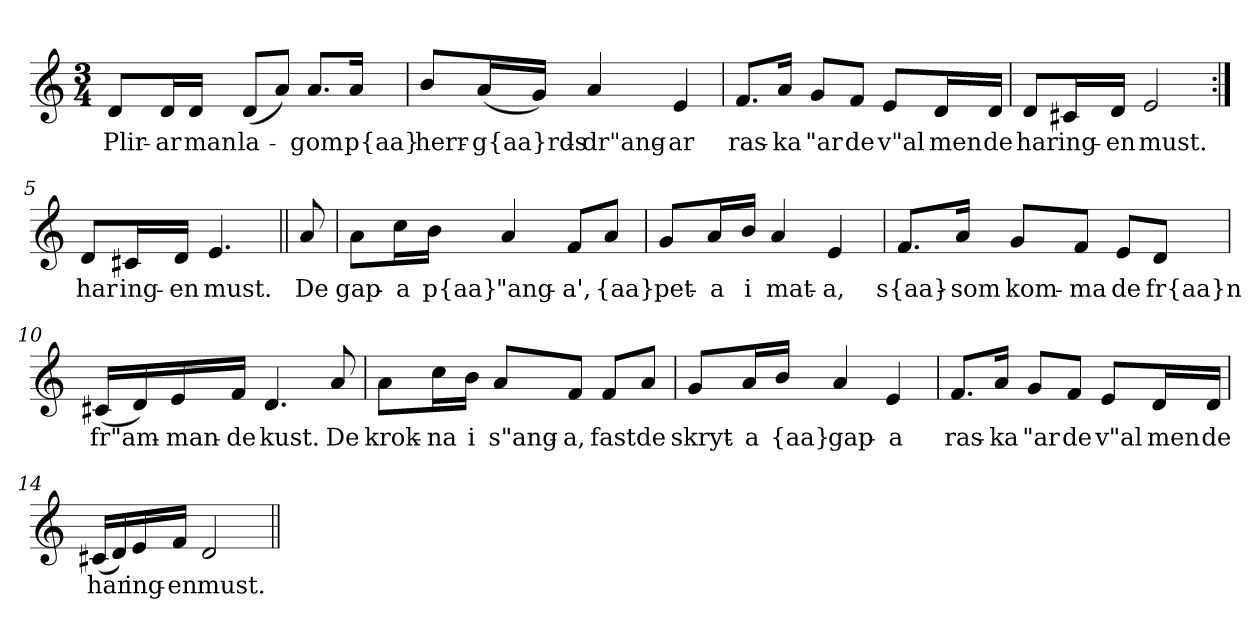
**kern	**text
*part1	*part1
*staff1	*staff1
*clefG2	*
*k[]	*
*M3/4	*
=1	=1
!	!LO:LY:b
8d/L	Plir-
!	!LO:LY:b
16d/L	-ar
!	!LO:LY:b
16d/JJ	man
!	!LO:LY:b
(<8d/L	la-
8a/J)	.
!	!LO:LY:b
8.a/L	-gom
!	!LO:LY:b
16a/Jk	p{aa}
=2	=2
!	!LO:LY:b
8b/L	herr-
!	!LO:LY:b
(<16a/L	-g{aa}rds-
16g/JJ)	.
!	!LO:LY:b
4a/	-dr"ang-
!	!LO:LY:b
4e/	-ar
=3	=3
!	!LO:LY:b
8.f/L	ras-
!	!LO:LY:b
16a/Jk	-ka
!	!LO:LY:b
8g/L	"ar
!	!LO:LY:b
8f/J	de
!	!LO:LY:b
8e/L	v"al
!	!LO:LY:b
16d/L	men
!	!LO:LY:b
16d/JJ	de
=4	=4
!	!LO:LY:b
8d/L	har
!	!LO:LY:b
16c#X/L	ing-
!	!LO:LY:b
16d/JJ	-en
!	!LO:LY:b
2e/	must.
!!LO:LB:g=z
=5:|!	=5:|!
!	!LO:LY:b
8d/L	har
!	!LO:LY:b
16c#X/L	ing-
!	!LO:LY:b
16d/JJ	-en
!	!LO:LY:b
4.e/	must.
=6||	=6||
!	!LO:LY:b
8a/	De
=7	=7
!	!LO:LY:b
8a\L	gap-
!	!LO:LY:b
16cc\L	-a
!	!LO:LY:b
16b\JJ	p{aa}
!	!LO:LY:b
4a/	"ang-
!	!LO:LY:b
8f/L	-a',
!	!LO:LY:b
8a/J	{aa}
=8	=8
!	!LO:LY:b
8g/L	pet-
!	!LO:LY:b
16a/L	-a
!	!LO:LY:b
16b/JJ	i
!	!LO:LY:b
4a/	mat-
!	!LO:LY:b
4e/	-a,
=9	=9
!	!LO:LY:b
8.f/L	s{aa}-
!	!LO:LY:b
16a/Jk	-som
!	!LO:LY:b
8g/L	kom-
!	!LO:LY:b
8f/J	-ma
!	!LO:LY:b
8e/L	de
!	!LO:LY:b
8d/J	fr{aa}n
!!LO:LB:g=z
=10	=10
!	!LO:LY:b
(<16c#X/LL	fr"am-
16d/)	.
!	!LO:LY:b
16e/	-man-
!	!LO:LY:b
16f/JJ	-de
!	!LO:LY:b
4.d/	kust.
!	!LO:LY:b
8a/	De
=11	=11
!	!LO:LY:b
8a\L	krok-
!	!LO:LY:b
16cc\L	-na
!	!LO:LY:b
16b\JJ	i
!	!LO:LY:b
8a/L	s"ang-
!	!LO:LY:b
8f/J	-a,
!	!LO:LY:b
8f/L	fast
!	!LO:LY:b
8a/J	de
=12	=12
!	!LO:LY:b
8g/L	skryt-
!	!LO:LY:b
16a/L	-a
!	!LO:LY:b
16b/JJ	{aa}
!	!LO:LY:b
4a/	gap-
!	!LO:LY:b
4e/	-a
=13	=13
!	!LO:LY:b
8.f/L	ras-
!	!LO:LY:b
16a/Jk	-ka
!	!LO:LY:b
8g/L	"ar
!	!LO:LY:b
8f/J	de
!	!LO:LY:b
8e/L	v"al
!	!LO:LY:b
16d/L	men
!	!LO:LY:b
16d/JJ	de
!!LO:LB:g=z
=14	=14
!	!LO:LY:b
(<16c#X/LL	har
16d/)	.
!	!LO:LY:b
16e/	ing-
!	!LO:LY:b
16f/JJ	-en
!	!LO:LY:b
2d/	must.
=||	=||
*-	*-
